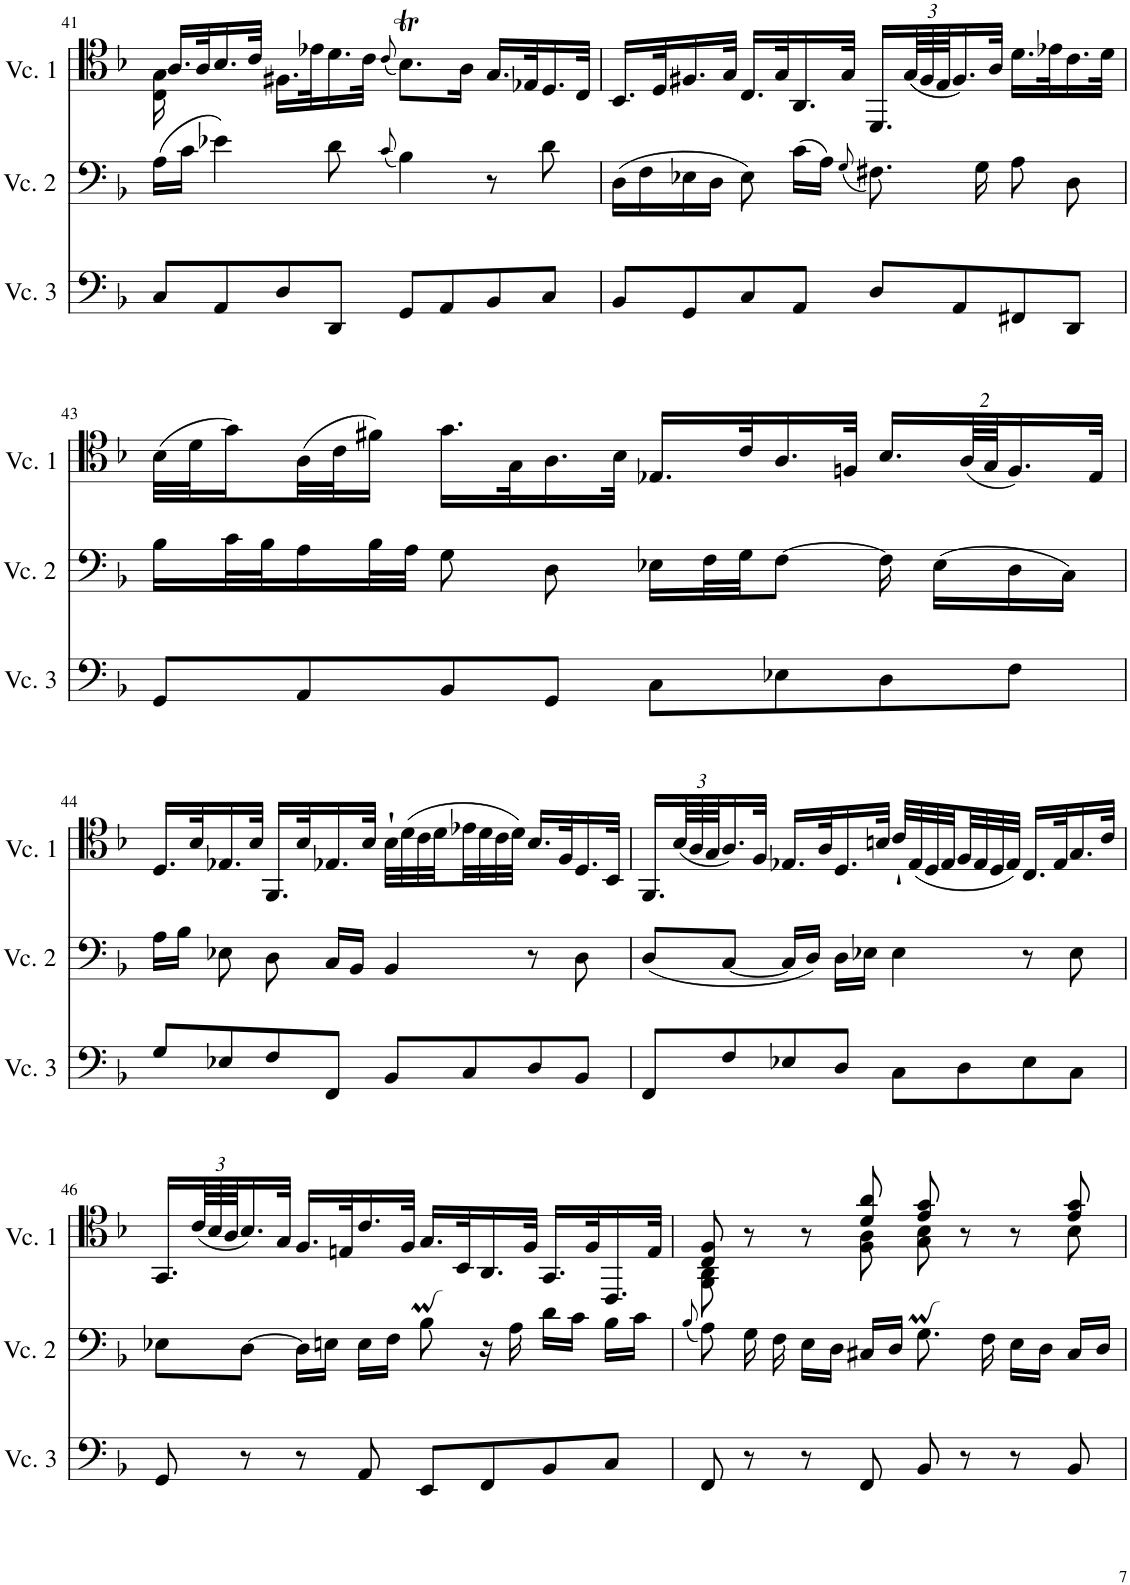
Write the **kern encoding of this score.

**kern	**kern	**kern
*part3	*part2	*part1
*staff3	*staff2	*staff1
*I"Cello 3	*I"Cello 2	*I"Cello 1
!!LO:PB:g=z
*clefF4	*clefF4	*clefC4
*k[b-]	*k[b-]	*k[b-]
*M4/4	*M4/4	*M4/4
*met(c)	*met(c)	*met(c)
=41	=41	=41
*	*	*^
8C/L	(16A\LL	16.A/LL	16C\ 16G\
.	16c\JJ	.	2...ryy
.	.	32A/K	.
8AA/	4e-X\)	16.B-/	.
.	.	32c/JJk	.
8D/	.	16.F#X\LL	.
.	.	32e-X\K	.
8DD/J	8d\	16.d\	.
.	.	32c\JJk	.
.	(8qc/	(8qc/	.
8GG/L	4B-\)	8.B-T\L)	.
8AA/	.	.	.
.	.	16A\Jk	.
8BB-/	8r	16.G/LL	.
.	.	32E-X/K	.
8C/J	8d\	16.D/	.
.	.	32C/JJk	.
*	*	*v	*v
=42	=42	=42
8BB-/L	(16D\LL	16.BB-/LL
.	16F\	.
.	.	32D/K
8GG/	16E-X\	16.F#X/
.	16D\JJ	.
.	.	32G/JJk
8C/	8E-\)	16.C/LL
.	.	32G/K
8AA/J	(16c\LL	16.AA/
.	16A\JJ)	.
.	.	32G/JJk
.	(8qG/	.
8D/L	8.F#X\)	16.DD/LL
*	*	*Xbrackettup
.	.	(96G/LL
.	.	96F#/
.	.	96E/JJ
8AA/	.	16.F#/)
.	16G\	.
.	.	32A/JJk
8FF#X/	8A\	16.d\LL
.	.	32e-X\K
8DD/J	8D\	16.c\
.	.	32d\JJk
!!LO:LB:g=z
=43	=43	=43
8GG/L	16B-\LL	(32B-\LLL
.	.	32d\J
.	32c\L	16g\)
.	32B-\J	.
8AA/	16A\	(32A\L
.	.	32c\J
.	32B-\L	16f#X\JJ)
.	32A\JJJ	.
8BB-/	8G\	16.g\LL
.	.	32G\K
8GG/J	8D\	16.A\
.	.	32B-\JJk
8C\L	16E-X\LL	16.E-X/LL
.	32F\L	.
.	32G\JJ	32c/K
8E-X\	[8F\J	16.A/
.	.	32Fn/JJk
8D\	16F\]	16.B-/LL
.	(16E-\LL	.
.	.	(64A/LL
.	.	64G/JJ
8F\J	16D\	16.F/)
.	16C\JJ)	.
.	.	32E-/JJk
!!LO:LB:g=z
=44	=44	=44
8G/L	16A\LL	16.D/LL
.	16B-\JJ	.
.	.	32B-/K
8E-X/	8E-X\	16.E-X/
.	.	32B-/JJk
8F/	8D\	16.FF/LL
.	.	32B-/K
8FF/J	16C/LL	16.E-X/
.	16BB-/JJ	.
.	.	32B-/JJk
8BB-/L	4BB-/	32B-`\LLL
.	.	(32d\
.	.	32c\
.	.	32d\
8C/	.	32e-X\
.	.	32d\
.	.	32c\
.	.	32d\JJJ)
8D/	8r	16.B-/LL
.	.	32F/K
8BB-/J	8D\	16.D/
.	.	32BB-/JJk
=45	=45	=45
8FF/L	(8D/L	16.FF/LL
.	.	(96B-/LL
.	.	96A/
.	.	96G/JJ
8F/	[8C/J	16.A/)
.	.	32F/JJk
8E-X/	16C/LL]	16.E-X/LL
.	16D/JJ)	.
.	.	32A/K
8D/J	16D\LL	16.D/
.	16E-X\JJ	.
.	.	32Bn/JJk
8C\L	4E-\	32c`/LLL
.	.	(32E-/
.	.	32D/
.	.	32E-/
8D\	.	32F/
.	.	32E-/
.	.	32D/
.	.	32E-/JJJ)
8E-\	8r	16.C/LL
.	.	32E-/K
8C\J	8E-\	16.G/
.	.	32c/JJk
!!LO:LB:g=z
=46	=46	=46
8GG/	8E-X\L	16.GG/LL
.	.	(96c/LL
.	.	96B-/
.	.	96A/JJ
8r	[8D\J	16.B-/)
.	.	32G/JJk
8r	16D\LL]	16.F/LL
.	16En\JJ	.
.	.	32En/K
8AA/	16E\LL	16.c/
.	16F\JJ	.
.	.	32F/JJk
8EE/L	8B-\	16.G/LL
.	.	32BB-/K
8FF/	16r	16.AA/
.	16A\	.
.	.	32F/JJk
8BB-/	16d\LL	16.GG/LL
.	16c\JJ	.
.	.	32F/K
8C/J	16B-\LL	16.CC/
.	16c\JJ	.
.	.	32E/JJk
=47	=47	=47
.	(8qB-/	.
*	*	*^
8FF/	8A\)	8C/ 8F/	8FF\ 8AA\
8r	16G\	8r	4ryy
.	16F\	.	.
8r	16E\LL	8r	.
.	16D\JJ	.	.
8FF/	16C#X/LL	8d/ 8a/	8F\ 8A\
.	16D/JJ	.	.
8BB-/	8.G\	8e/ 8g/	8G\ 8B-\
8r	.	8r	4ryy
.	16F\	.	.
8r	16E\LL	8r	.
.	16D\JJ	.	.
8BB-/	16C#/LL	8e/ 8g/	8B-\
.	16D/JJ	.	.
*	*	*v	*v
=	=	=
*-	*-	*-
